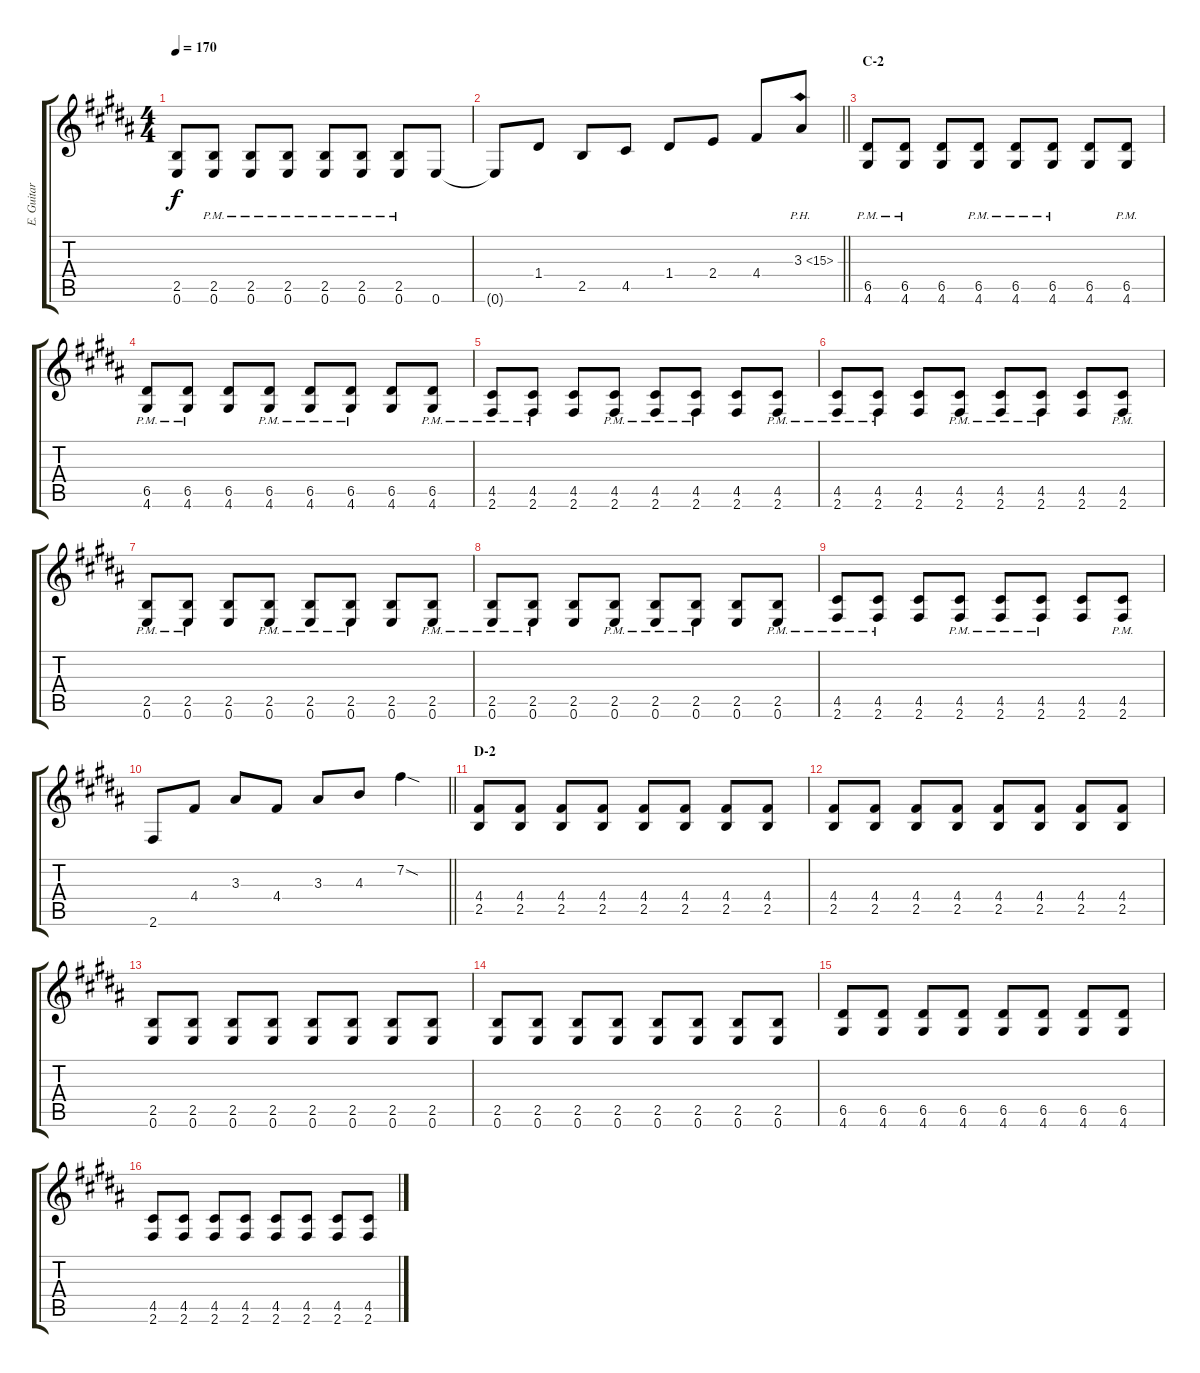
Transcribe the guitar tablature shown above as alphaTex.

\track ("E. Guitar II" "E. Guitar ") {instrument overdrivenguitar}
\staff {score tabs}
\tuning (E4 B3 G3 D3 A2 E2) {hide}
\ts (4 4)
\tempo 170
\clef g2
\ks b
(2.5 0.6).8{dy f} (2.5{pm} 0.6{pm}).8 (2.5{pm} 0.6{pm}).8 (2.5{pm} 0.6{pm}).8 (2.5{pm} 0.6{pm}).8 (2.5{pm} 0.6{pm}).8 (2.5{pm} 0.6{pm}).8 0.6.8 |
\barLineRight lightlight
0.6{t}.8 1.4.8 2.5.8 4.5.8 1.4.8 2.4.8 4.4.8 3.3{ph 12}.8 |
\section ("" "C-2")
(6.5{pm} 4.6{pm}).8 (6.5{pm} 4.6{pm}).8 (6.5 4.6).8 (6.5{pm} 4.6{pm}).8 (6.5{pm} 4.6{pm}).8 (6.5{pm} 4.6{pm}).8 (6.5 4.6).8 (6.5{pm} 4.6{pm}).8 |
(6.5{pm} 4.6{pm}).8 (6.5{pm} 4.6{pm}).8 (6.5 4.6).8 (6.5{pm} 4.6{pm}).8 (6.5{pm} 4.6{pm}).8 (6.5{pm} 4.6{pm}).8 (6.5 4.6).8 (6.5{pm} 4.6{pm}).8 |
(4.5{pm} 2.6{pm}).8 (4.5{pm} 2.6{pm}).8 (4.5 2.6).8 (4.5{pm} 2.6{pm}).8 (4.5{pm} 2.6{pm}).8 (4.5{pm} 2.6{pm}).8 (4.5 2.6).8 (4.5{pm} 2.6{pm}).8 |
(4.5{pm} 2.6{pm}).8 (4.5{pm} 2.6{pm}).8 (4.5 2.6).8 (4.5{pm} 2.6{pm}).8 (4.5{pm} 2.6{pm}).8 (4.5{pm} 2.6{pm}).8 (4.5 2.6).8 (4.5{pm} 2.6{pm}).8 |
(2.5{pm} 0.6{pm}).8 (2.5{pm} 0.6{pm}).8 (2.5 0.6).8 (2.5{pm} 0.6{pm}).8 (2.5{pm} 0.6{pm}).8 (2.5{pm} 0.6{pm}).8 (2.5 0.6).8 (2.5{pm} 0.6{pm}).8 |
(2.5{pm} 0.6{pm}).8 (2.5{pm} 0.6{pm}).8 (2.5 0.6).8 (2.5{pm} 0.6{pm}).8 (2.5{pm} 0.6{pm}).8 (2.5{pm} 0.6{pm}).8 (2.5 0.6).8 (2.5{pm} 0.6{pm}).8 |
(4.5{pm} 2.6{pm}).8 (4.5{pm} 2.6{pm}).8 (4.5 2.6).8 (4.5{pm} 2.6{pm}).8 (4.5{pm} 2.6{pm}).8 (4.5{pm} 2.6{pm}).8 (4.5 2.6).8 (4.5{pm} 2.6{pm}).8 |
\barLineRight lightlight
2.6.8 4.4.8 3.3.8 4.4.8 3.3.8 4.3.8 7.2{sod}.4 |
\section ("" "D-2")
(4.4 2.5).8 (4.4 2.5).8 (4.4 2.5).8 (4.4 2.5).8 (4.4 2.5).8 (4.4 2.5).8 (4.4 2.5).8 (4.4 2.5).8 |
(4.4 2.5).8 (4.4 2.5).8 (4.4 2.5).8 (4.4 2.5).8 (4.4 2.5).8 (4.4 2.5).8 (4.4 2.5).8 (4.4 2.5).8 |
(2.5 0.6).8 (2.5 0.6).8 (2.5 0.6).8 (2.5 0.6).8 (2.5 0.6).8 (2.5 0.6).8 (2.5 0.6).8 (2.5 0.6).8 |
(2.5 0.6).8 (2.5 0.6).8 (2.5 0.6).8 (2.5 0.6).8 (2.5 0.6).8 (2.5 0.6).8 (2.5 0.6).8 (2.5 0.6).8 |
(6.5 4.6).8 (6.5 4.6).8 (6.5 4.6).8 (6.5 4.6).8 (6.5 4.6).8 (6.5 4.6).8 (6.5 4.6).8 (6.5 4.6).8 |
(4.5 2.6).8 (4.5 2.6).8 (4.5 2.6).8 (4.5 2.6).8 (4.5 2.6).8 (4.5 2.6).8 (4.5 2.6).8 (4.5 2.6).8
